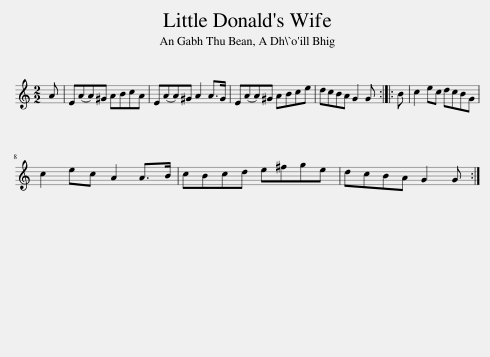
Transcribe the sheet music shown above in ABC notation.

X:1
L:1/8
M:2/2
I:linebreak $
K:C
V:1 treble
V:1
 A | E(AA)^G ABcA | E(AA)^G A2 A>G | E(AA)^G ABce | dcBA G2 G :: %5
 B | c2 ec dcBG |$ c2 ec A2 A>B | cBcd e^fge | dcBA G2 G :| %10
